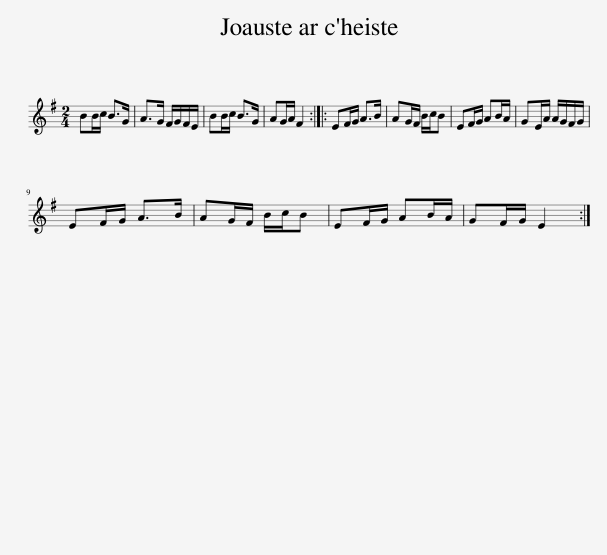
X:1
L:1/8
M:2/4
I:linebreak $
K:Emin
V:1 treble
V:1
 BB/c/ B>G | A>G F/G/F/E/ | BB/c/ B>G | AG/A/ F2 :: EF/G/ A>B | %5
 AG/F/ B/c/B | EF/G/ AB/A/ | GE/A/ A/G/F/G/ |$ EF/G/ A>B | AG/F/ B/c/B | %10
 EF/G/ AB/A/ | GF/G/ E2 :| %12
